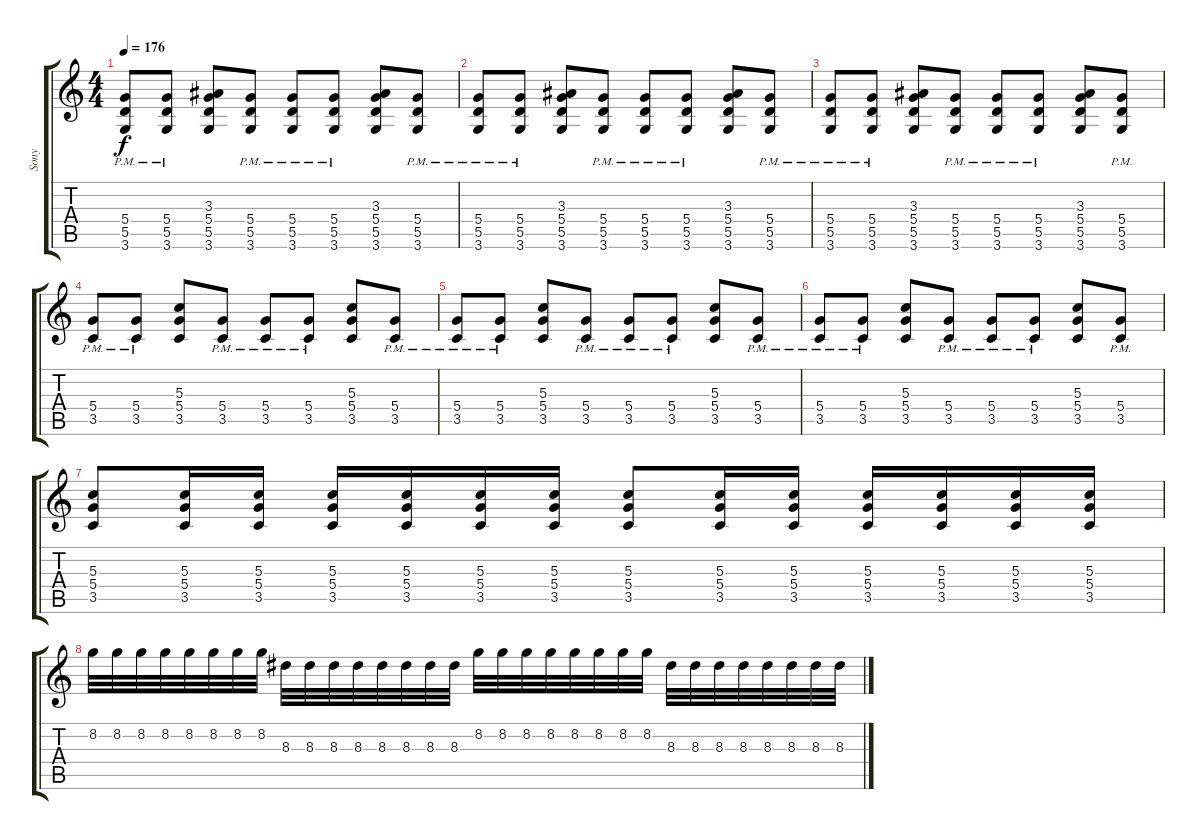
\track ("Sony" "Sony") {instrument distortionguitar}
\staff {score tabs}
\tuning (E4 B3 G3 D3 A2 E2) {hide}
\ts (4 4)
\tempo 176
\clef g2
\ks c
(5.4{pm} 5.5{pm} 3.6{pm}).8{dy f} (5.4{pm} 5.5{pm} 3.6{pm}).8 (3.3 5.4 5.5 3.6).8 (5.4{pm} 5.5{pm} 3.6{pm}).8 (5.4{pm} 5.5{pm} 3.6{pm}).8 (5.4{pm} 5.5{pm} 3.6{pm}).8 (3.3 5.4 5.5 3.6).8 (5.4 5.5{pm} 3.6).8 |
(5.4{pm} 5.5{pm} 3.6{pm}).8 (5.4{pm} 5.5{pm} 3.6{pm}).8 (3.3 5.4 5.5 3.6).8 (5.4{pm} 5.5{pm} 3.6{pm}).8 (5.4{pm} 5.5{pm} 3.6{pm}).8 (5.4{pm} 5.5{pm} 3.6{pm}).8 (3.3 5.4 5.5 3.6).8 (5.4 5.5{pm} 3.6).8 |
(5.4{pm} 5.5{pm} 3.6{pm}).8 (5.4{pm} 5.5{pm} 3.6{pm}).8 (3.3 5.4 5.5 3.6).8 (5.4{pm} 5.5{pm} 3.6{pm}).8 (5.4{pm} 5.5{pm} 3.6{pm}).8 (5.4{pm} 5.5{pm} 3.6{pm}).8 (3.3 5.4 5.5 3.6).8 (5.4 5.5{pm} 3.6).8 |
(5.4{pm} 3.5{pm}).8 (5.4{pm} 3.5{pm}).8 (5.3 5.4 3.5).8 (5.4{pm} 3.5{pm}).8 (5.4{pm} 3.5{pm}).8 (5.4{pm} 3.5{pm}).8 (5.3 5.4 3.5).8 (5.4 3.5{pm}).8 |
(5.4{pm} 3.5{pm}).8 (5.4{pm} 3.5{pm}).8 (5.3 5.4 3.5).8 (5.4{pm} 3.5{pm}).8 (5.4{pm} 3.5{pm}).8 (5.4{pm} 3.5{pm}).8 (5.3 5.4 3.5).8 (5.4 3.5{pm}).8 |
(5.4{pm} 3.5{pm}).8 (5.4{pm} 3.5{pm}).8 (5.3 5.4 3.5).8 (5.4{pm} 3.5{pm}).8 (5.4{pm} 3.5{pm}).8 (5.4{pm} 3.5{pm}).8 (5.3 5.4 3.5).8 (5.4 3.5{pm}).8 |
(5.3 5.4 3.5).8 (5.3 5.4 3.5).16 (5.3 5.4 3.5).16 (5.3 5.4 3.5).16 (5.3 5.4 3.5).16 (5.3 5.4 3.5).16 (5.3 5.4 3.5).16 (5.3 5.4 3.5).8 (5.3 5.4 3.5).16 (5.3 5.4 3.5).16 (5.3 5.4 3.5).16 (5.3 5.4 3.5).16 (5.3 5.4 3.5).16 (5.3 5.4 3.5).16 |
8.2.32{volume 11 instrument overdrivenguitar} 8.2.32 8.2.32 8.2.32 8.2.32 8.2.32 8.2.32 8.2.32 8.3.32 8.3.32 8.3.32 8.3.32 8.3.32 8.3.32 8.3.32 8.3.32 8.2.32 8.2.32 8.2.32 8.2.32 8.2.32 8.2.32 8.2.32 8.2.32 8.3.32 8.3.32 8.3.32 8.3.32 8.3.32 8.3.32 8.3.32 8.3.32
